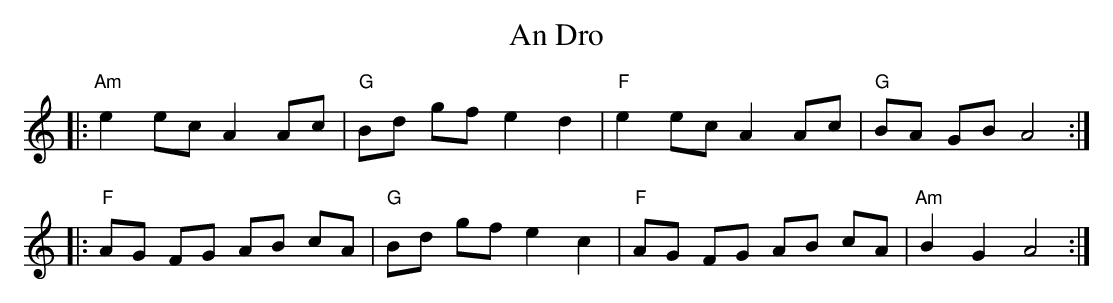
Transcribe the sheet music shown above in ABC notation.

X:1
T:An Dro
K:C
|:"Am"e2 ec A2 Ac |"G"Bd gf e2 d2 |"F"e2 ec A2 Ac |"G"BA GB A4 :|
|:"F"AG FG AB cA | "G"Bd gf e2 c2 |"F"AG FG AB cA |"Am"B2 G2 A4 :|
